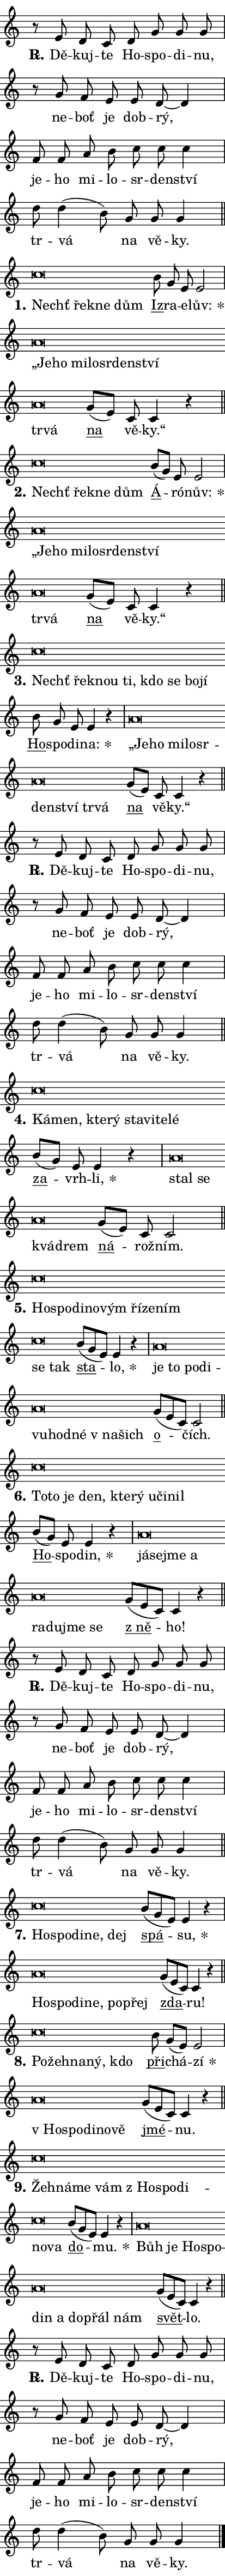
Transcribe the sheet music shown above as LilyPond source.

\version "2.22.1"
\header { tagline = "" }
\paper {
  indent = 0\cm
  top-margin = 0\cm
  right-margin = 0\cm
  bottom-margin = 0\cm
  left-margin = 0\cm
  paper-width = 7\cm
  page-breaking = #ly:one-page-breaking
  system-system-spacing.basic-distance = #11
  score-system-spacing.basic-distance = #11.3
  ragged-last = ##f
}


%% Author: Thomas Morley
%% https://lists.gnu.org/archive/html/lilypond-user/2020-05/msg00002.html
#(define (line-position grob)
"Returns position of @var[grob} in current system:
   @code{'start}, if at first time-step
   @code{'end}, if at last time-step
   @code{'middle} otherwise
"
  (let* ((col (ly:item-get-column grob))
         (ln (ly:grob-object col 'left-neighbor))
         (rn (ly:grob-object col 'right-neighbor))
         (col-to-check-left (if (ly:grob? ln) ln col))
         (col-to-check-right (if (ly:grob? rn) rn col))
         (break-dir-left
           (and
             (ly:grob-property col-to-check-left 'non-musical #f)
             (ly:item-break-dir col-to-check-left)))
         (break-dir-right
           (and
             (ly:grob-property col-to-check-right 'non-musical #f)
             (ly:item-break-dir col-to-check-right))))
        (cond ((eqv? 1 break-dir-left) 'start)
              ((eqv? -1 break-dir-right) 'end)
              (else 'middle))))

#(define (tranparent-at-line-position vctor)
  (lambda (grob)
  "Relying on @code{line-position} select the relevant enry from @var{vctor}.
Used to determine transparency,"
    (case (line-position grob)
      ((end) (not (vector-ref vctor 0)))
      ((middle) (not (vector-ref vctor 1)))
      ((start) (not (vector-ref vctor 2))))))

noteHeadBreakVisibility =
#(define-music-function (break-visibility)(vector?)
"Makes @code{NoteHead}s transparent relying on @var{break-visibility}"
#{
  \override NoteHead.transparent =
    #(tranparent-at-line-position break-visibility)
#})

#(define delete-ledgers-for-transparent-note-heads
  (lambda (grob)
    "Reads whether a @code{NoteHead} is transparent.
If so this @code{NoteHead} is removed from @code{'note-heads} from
@var{grob}, which is supposed to be @code{LedgerLineSpanner}.
As a result ledgers are not printed for this @code{NoteHead}"
    (let* ((nhds-array (ly:grob-object grob 'note-heads))
           (nhds-list
             (if (ly:grob-array? nhds-array)
                 (ly:grob-array->list nhds-array)
                 '()))
           ;; Relies on the transparent-property being done before
           ;; Staff.LedgerLineSpanner.after-line-breaking is executed.
           ;; This is fragile ...
           (to-keep
             (remove
               (lambda (nhd)
                 (ly:grob-property nhd 'transparent #f))
               nhds-list)))
      ;; TODO find a better method to iterate over grob-arrays, similiar
      ;; to filter/remove etc for lists
      ;; For now rebuilt from scratch
      (set! (ly:grob-object grob 'note-heads)  '())
      (for-each
        (lambda (nhd)
          (ly:pointer-group-interface::add-grob grob 'note-heads nhd))
        to-keep))))

hideNotes = {
  \noteHeadBreakVisibility #begin-of-line-visible
}
unHideNotes = {
  \noteHeadBreakVisibility #all-visible
}

% work-around for resetting accidentals
% https://lilypond.org/doc/v2.23/Documentation/notation/displaying-rhythms#unmetered-music
cadenzaMeasure = {
  \cadenzaOff
  \partial 1024 s1024
  \cadenzaOn
}

#(define-markup-command (accent layout props text) (markup?)
  "Underline accented syllable"
  (interpret-markup layout props
    #{\markup \override #'(offset . 4.3) \underline { #text }#}))

responsum = \markup \concat {
  "R" \hspace #-1.05 \path #0.1 #'((moveto 0 0.07) (lineto 0.9 0.8)) \hspace #0.05 "."
}

\layout {
    \context {
        \Staff
        \remove "Time_signature_engraver"
        \override LedgerLineSpanner.after-line-breaking = #delete-ledgers-for-transparent-note-heads
    }
    \context {
        \Voice {
            \override NoteHead.output-attributes = #'((class . "notehead"))
            \override Hairpin.height = #0.55
        }
    }
    \context {
        \Lyrics {
            \override StanzaNumber.output-attributes = #'((class . "stanzanumber"))
            \override LyricSpace.minimum-distance = #0.9
            \override LyricText.font-name = #"TeX Gyre Schola"
            \override LyricText.font-size = 1
            \override StanzaNumber.font-name = #"TeX Gyre Schola Bold"
            \override StanzaNumber.font-size = 1
        }
    }
}

% magnetic-lyrics.ily
%
%   written by
%     Jean Abou Samra <jean@abou-samra.fr>
%     Werner Lemberg <wl@gnu.org>
%
%   adapted by
%     Jiri Hon <jiri.hon@gmail.com>
%
% Version 2022-Apr-15

% https://www.mail-archive.com/lilypond-user@gnu.org/msg149350.html

#(define (Left_hyphen_pointer_engraver context)
   "Collect syllable-hyphen-syllable occurrences in lyrics and store
them in properties.  This engraver only looks to the left.  For
example, if the lyrics input is @code{foo -- bar}, it does the
following.

@itemize @bullet
@item
Set the @code{text} property of the @code{LyricHyphen} grob between
@q{foo} and @q{bar} to @code{foo}.

@item
Set the @code{left-hyphen} property of the @code{LyricText} grob with
text @q{foo} to the @code{LyricHyphen} grob between @q{foo} and
@q{bar}.
@end itemize

Use this auxiliary engraver in combination with the
@code{lyric-@/text::@/apply-@/magnetic-@/offset!} hook."
   (let ((hyphen #f)
         (text #f))
     (make-engraver
      (acknowledgers
       ((lyric-syllable-interface engraver grob source-engraver)
        (set! text grob)))
      (end-acknowledgers
       ((lyric-hyphen-interface engraver grob source-engraver)
        ;(when (not (grob::has-interface grob 'lyric-space-interface))
          (set! hyphen grob)));)
      ((stop-translation-timestep engraver)
       (when (and text hyphen)
         (ly:grob-set-object! text 'left-hyphen hyphen))
       (set! text #f)
       (set! hyphen #f)))))

#(define (lyric-text::apply-magnetic-offset! grob)
   "If the space between two syllables is less than the value in
property @code{LyricText@/.details@/.squash-threshold}, move the right
syllable to the left so that it gets concatenated with the left
syllable.

Use this function as a hook for
@code{LyricText@/.after-@/line-@/breaking} if the
@code{Left_@/hyphen_@/pointer_@/engraver} is active."
   (let ((hyphen (ly:grob-object grob 'left-hyphen #f)))
     (when hyphen
       (let ((left-text (ly:spanner-bound hyphen LEFT)))
         (when (grob::has-interface left-text 'lyric-syllable-interface)
           (let* ((common (ly:grob-common-refpoint grob left-text X))
                  (this-x-ext (ly:grob-extent grob common X))
                  (left-x-ext
                   (begin
                     ;; Trigger magnetism for left-text.
                     (ly:grob-property left-text 'after-line-breaking)
                     (ly:grob-extent left-text common X)))
                  ;; `delta` is the gap width between two syllables.
                  (delta (- (interval-start this-x-ext)
                            (interval-end left-x-ext)))
                  (details (ly:grob-property grob 'details))
                  (threshold (assoc-get 'squash-threshold details 0.2)))
             (when (< delta threshold)
               (let* (;; We have to manipulate the input text so that
                      ;; ligatures crossing syllable boundaries are not
                      ;; disabled.  For languages based on the Latin
                      ;; script this is essentially a beautification.
                      ;; However, for non-Western scripts it can be a
                      ;; necessity.
                      (lt (ly:grob-property left-text 'text))
                      (rt (ly:grob-property grob 'text))
                      (is-space (grob::has-interface hyphen 'lyric-space-interface))
                      (space (if is-space " " ""))
                      (space-markup (grob-interpret-markup grob " "))
                      (space-size (interval-length (ly:stencil-extent space-markup X)))
                      (extra-delta (if is-space space-size 0))
                      ;; Append new syllable.
                      (ltrt-space (if (and (string? lt) (string? rt))
                                (string-append lt space rt)
                                (make-concat-markup (list lt space rt))))
                      ;; Right-align `ltrt` to the right side.
                      (ltrt-space-markup (grob-interpret-markup
                               grob
                               (make-translate-markup
                                (cons (interval-length this-x-ext) 0)
                                (make-right-align-markup ltrt-space)))))
                 (begin
                   ;; Don't print `left-text`.
                   (ly:grob-set-property! left-text 'stencil #f)
                   ;; Set text and stencil (which holds all collected
                   ;; syllables so far) and shift it to the left.
                   (ly:grob-set-property! grob 'text ltrt-space)
                   (ly:grob-set-property! grob 'stencil ltrt-space-markup)
                   (ly:grob-translate-axis! grob (- (- delta extra-delta)) X))))))))))


#(define (lyric-hyphen::displace-bounds-first grob)
   ;; Make very sure this callback isn't triggered too early.
   (let ((left (ly:spanner-bound grob LEFT))
         (right (ly:spanner-bound grob RIGHT)))
     (ly:grob-property left 'after-line-breaking)
     (ly:grob-property right 'after-line-breaking)
     (ly:lyric-hyphen::print grob)))

squashThreshold = #0.4

\layout {
  \context {
    \Lyrics
    \consists #Left_hyphen_pointer_engraver
    \override LyricText.after-line-breaking =
      #lyric-text::apply-magnetic-offset!
    \override LyricHyphen.stencil = #lyric-hyphen::displace-bounds-first
    \override LyricText.details.squash-threshold = \squashThreshold
    \override LyricHyphen.minimum-distance = 0
    \override LyricHyphen.minimum-length = \squashThreshold
  }
}

squash = \override LyricText.details.squash-threshold = 9999
unSquash = \override LyricText.details.squash-threshold = \squashThreshold

left = \override LyricText.self-alignment-X = #LEFT
unLeft = \revert LyricText.self-alignment-X

starOffset = #(lambda (grob) 
                (let ((x_offset (ly:self-alignment-interface::aligned-on-x-parent grob)))
                  (if (= x_offset 0) 0 (+ x_offset 1.2))))

star = #(define-music-function (syllable)(string?)
"Append star separator at the end of a syllable"
#{
  \once \override LyricText.X-offset = #starOffset
  \lyricmode { \markup {
    #syllable
    \override #'((font-name . "TeX Gyre Schola Bold")) \hspace #0.2 \lower #0.65 \larger "*"
  } }
#})

starAccent = #(define-music-function (syllable)(string?)
"Append star separator at the end of a syllable and make accent"
#{
  \once \override LyricText.X-offset = #starOffset
  \lyricmode { \markup {
    \accent #syllable
    \override #'((font-name . "TeX Gyre Schola Bold")) \hspace #0.2 \lower #0.65 \larger "*"
  } }
#})

breath = #(define-music-function (syllable)(string?)
"Append breathing indicator at the end of a syllable"
#{
  \lyricmode { \markup { #syllable "+" } }
#})

optionalBreath = #(define-music-function (syllable)(string?)
"Append optional breathing indicator at the end of a syllable"
#{
  \lyricmode { \markup { #syllable "(+)" } }
#})


\score {
    <<
        \new Voice = "melody" { \cadenzaOn \key c \major \relative { r8 e' d c d g g g \cadenzaMeasure \bar "|" r g f e e d~ d4 \cadenzaMeasure \bar "|" f8 f a b c c c4 \cadenzaMeasure \bar "|" d8 d4( b8)] g g g4 \cadenzaMeasure \bar "||" \break } }
        \new Lyrics \lyricsto "melody" { \lyricmode { \set stanza = \responsum
Dě -- kuj -- te Ho -- spo -- di -- nu, ne -- boť je dob -- rý, je -- ho mi -- lo -- sr -- den -- ství tr -- vá na vě -- ky. } }
    >>
    \layout {}
}

\score {
    <<
        \new Voice = "melody" { \cadenzaOn \key c \major \relative { c''\breve*1/16 \hideNotes \breve*1/16 \bar "" \breve*1/16 \breve*1/16 \bar "" \unHideNotes \bar "" b8 g e e2 \cadenzaMeasure \bar "|" a\breve*1/16 \hideNotes \breve*1/16 \bar "" \breve*1/16 \bar "" \breve*1/16 \bar "" \breve*1/16 \bar "" \breve*1/16 \bar "" \breve*1/16 \bar "" \breve*1/16 \breve*1/16 \bar "" \unHideNotes \bar "" g8[( e)] c c4 r \cadenzaMeasure \bar "||" \break } }
        \new Lyrics \lyricsto "melody" { \lyricmode { \set stanza = "1."
\left Nechť \squash řek -- ne dům \unLeft \unSquash \markup \accent Iz -- ra -- e -- \star lův: \left „Je -- \squash ho mi -- lo -- sr -- den -- ství tr -- vá \unLeft \unSquash \markup \accent na vě -- ky.“ } }
    >>
    \layout {}
}

\score {
    <<
        \new Voice = "melody" { \cadenzaOn \key c \major \relative { c''\breve*1/16 \hideNotes \breve*1/16 \bar "" \breve*1/16 \breve*1/16 \bar "" \unHideNotes \bar "" b8[( g)] e e2 \cadenzaMeasure \bar "|" a\breve*1/16 \hideNotes \breve*1/16 \bar "" \breve*1/16 \bar "" \breve*1/16 \bar "" \breve*1/16 \bar "" \breve*1/16 \bar "" \breve*1/16 \bar "" \breve*1/16 \breve*1/16 \bar "" \unHideNotes \bar "" g8[( e)] c c4 r \cadenzaMeasure \bar "||" \break } }
        \new Lyrics \lyricsto "melody" { \lyricmode { \set stanza = "2."
\left Nechť \squash řek -- ne dům \unLeft \unSquash \markup \accent Á -- ró -- \star nův: \left „Je -- \squash ho mi -- lo -- sr -- den -- ství tr -- vá \unLeft \unSquash \markup \accent na vě -- ky.“ } }
    >>
    \layout {}
}

\score {
    <<
        \new Voice = "melody" { \cadenzaOn \key c \major \relative { c''\breve*1/16 \hideNotes \breve*1/16 \bar "" \breve*1/16 \bar "" \breve*1/16 \bar "" \breve*1/16 \bar "" \breve*1/16 \bar "" \breve*1/16 \breve*1/16 \bar "" \unHideNotes \bar "" b8 g e e4 r \cadenzaMeasure \bar "|" a\breve*1/16 \hideNotes \breve*1/16 \bar "" \breve*1/16 \bar "" \breve*1/16 \bar "" \breve*1/16 \bar "" \breve*1/16 \bar "" \breve*1/16 \bar "" \breve*1/16 \breve*1/16 \bar "" \unHideNotes \bar "" g8[( e)] c c4 r \cadenzaMeasure \bar "||" \break } }
        \new Lyrics \lyricsto "melody" { \lyricmode { \set stanza = "3."
\left Nechť \squash řek -- nou ti, kdo se bo -- jí \unLeft \unSquash \markup \accent Ho -- spo -- di -- \star na: \left „Je -- \squash ho mi -- lo -- sr -- den -- ství tr -- vá \unLeft \unSquash \markup \accent na vě -- ky.“ } }
    >>
    \layout {}
}

\score {
    <<
        \new Voice = "melody" { \cadenzaOn \key c \major \relative { r8 e' d c d g g g \cadenzaMeasure \bar "|" r g f e e d~ d4 \cadenzaMeasure \bar "|" f8 f a b c c c4 \cadenzaMeasure \bar "|" d8 d4( b8)] g g g4 \cadenzaMeasure \bar "||" \break } }
        \new Lyrics \lyricsto "melody" { \lyricmode { \set stanza = \responsum
Dě -- kuj -- te Ho -- spo -- di -- nu, ne -- boť je dob -- rý, je -- ho mi -- lo -- sr -- den -- ství tr -- vá na vě -- ky. } }
    >>
    \layout {}
}

\score {
    <<
        \new Voice = "melody" { \cadenzaOn \key c \major \relative { c''\breve*1/16 \hideNotes \breve*1/16 \bar "" \breve*1/16 \bar "" \breve*1/16 \bar "" \breve*1/16 \bar "" \breve*1/16 \bar "" \breve*1/16 \breve*1/16 \bar "" \unHideNotes \bar "" b8[( g)] e e4 r \cadenzaMeasure \bar "|" a\breve*1/16 \hideNotes \breve*1/16 \bar "" \breve*1/16 \breve*1/16 \bar "" \unHideNotes \bar "" g8[( e)] c c2 \cadenzaMeasure \bar "||" \break } }
        \new Lyrics \lyricsto "melody" { \lyricmode { \set stanza = "4."
\left Ká -- \squash men, kte -- rý sta -- vi -- te -- lé \unLeft \unSquash \markup \accent za -- vrh -- \star li, \left stal \squash se kvá -- drem \unLeft \unSquash \markup \accent ná -- rož -- ním. } }
    >>
    \layout {}
}

\score {
    <<
        \new Voice = "melody" { \cadenzaOn \key c \major \relative { c''\breve*1/16 \hideNotes \breve*1/16 \bar "" \breve*1/16 \bar "" \breve*1/16 \bar "" \breve*1/16 \bar "" \breve*1/16 \bar "" \breve*1/16 \bar "" \breve*1/16 \bar "" \breve*1/16 \breve*1/16 \bar "" \unHideNotes \bar "" b8[( g e)] e4 r \cadenzaMeasure \bar "|" a\breve*1/16 \hideNotes \breve*1/16 \bar "" \breve*1/16 \bar "" \breve*1/16 \bar "" \breve*1/16 \bar "" \breve*1/16 \bar "" \breve*1/16 \bar "" \breve*1/16 \breve*1/16 \bar "" \unHideNotes \bar "" g8[( e c)] c2 \cadenzaMeasure \bar "||" \break } }
        \new Lyrics \lyricsto "melody" { \lyricmode { \set stanza = "5."
\left Ho -- \squash spo -- di -- no -- vým ří -- ze -- ním se tak \unLeft \unSquash \markup \accent sta -- \star lo, \left je \squash to po -- di -- vu -- hod -- né "v na" -- šich \unLeft \unSquash \markup \accent o -- čích. } }
    >>
    \layout {}
}

\score {
    <<
        \new Voice = "melody" { \cadenzaOn \key c \major \relative { c''\breve*1/16 \hideNotes \breve*1/16 \bar "" \breve*1/16 \bar "" \breve*1/16 \bar "" \breve*1/16 \bar "" \breve*1/16 \bar "" \breve*1/16 \bar "" \breve*1/16 \breve*1/16 \bar "" \unHideNotes \bar "" b8[( g)] e e4 r \cadenzaMeasure \bar "|" a\breve*1/16 \hideNotes \breve*1/16 \bar "" \breve*1/16 \bar "" \breve*1/16 \bar "" \breve*1/16 \bar "" \breve*1/16 \bar "" \breve*1/16 \breve*1/16 \bar "" \unHideNotes \bar "" g8[( e c)] c4 r \cadenzaMeasure \bar "||" \break } }
        \new Lyrics \lyricsto "melody" { \lyricmode { \set stanza = "6."
\left To -- \squash to je den, kte -- rý u -- či -- nil \unLeft \unSquash \markup \accent Ho -- spo -- \star din, \left já -- \squash sej -- me a ra -- du -- jme se \unLeft \unSquash \markup \accent "z ně" -- ho! } }
    >>
    \layout {}
}

\score {
    <<
        \new Voice = "melody" { \cadenzaOn \key c \major \relative { r8 e' d c d g g g \cadenzaMeasure \bar "|" r g f e e d~ d4 \cadenzaMeasure \bar "|" f8 f a b c c c4 \cadenzaMeasure \bar "|" d8 d4( b8)] g g g4 \cadenzaMeasure \bar "||" \break } }
        \new Lyrics \lyricsto "melody" { \lyricmode { \set stanza = \responsum
Dě -- kuj -- te Ho -- spo -- di -- nu, ne -- boť je dob -- rý, je -- ho mi -- lo -- sr -- den -- ství tr -- vá na vě -- ky. } }
    >>
    \layout {}
}

\score {
    <<
        \new Voice = "melody" { \cadenzaOn \key c \major \relative { c''\breve*1/16 \hideNotes \breve*1/16 \bar "" \breve*1/16 \bar "" \breve*1/16 \breve*1/16 \bar "" \unHideNotes \bar "" b8[( g e)] e4 r \cadenzaMeasure \bar "|" a\breve*1/16 \hideNotes \breve*1/16 \bar "" \breve*1/16 \bar "" \breve*1/16 \bar "" \breve*1/16 \breve*1/16 \bar "" \unHideNotes \bar "" g8[( e c)] c4 r \cadenzaMeasure \bar "||" \break } }
        \new Lyrics \lyricsto "melody" { \lyricmode { \set stanza = "7."
\left Ho -- \squash spo -- di -- ne, dej \unLeft \unSquash \markup \accent spá -- \star su, \left Ho -- \squash spo -- di -- ne, po -- přej \unLeft \unSquash \markup \accent zda -- ru! } }
    >>
    \layout {}
}

\score {
    <<
        \new Voice = "melody" { \cadenzaOn \key c \major \relative { c''\breve*1/16 \hideNotes \breve*1/16 \bar "" \breve*1/16 \bar "" \breve*1/16 \breve*1/16 \bar "" \unHideNotes \bar "" b8 g[( e)] e2 \cadenzaMeasure \bar "|" a\breve*1/16 \hideNotes \breve*1/16 \bar "" \breve*1/16 \bar "" \breve*1/16 \breve*1/16 \bar "" \unHideNotes \bar "" g8[( e c)] c4 r \cadenzaMeasure \bar "||" \break } }
        \new Lyrics \lyricsto "melody" { \lyricmode { \set stanza = "8."
\left Po -- \squash žeh -- na -- ný, kdo \unLeft \unSquash \markup \accent při -- chá -- \star zí \left "v Ho" -- \squash spo -- di -- no -- vě \unLeft \unSquash \markup \accent jmé -- nu. } }
    >>
    \layout {}
}

\score {
    <<
        \new Voice = "melody" { \cadenzaOn \key c \major \relative { c''\breve*1/16 \hideNotes \breve*1/16 \bar "" \breve*1/16 \bar "" \breve*1/16 \bar "" \breve*1/16 \bar "" \breve*1/16 \bar "" \breve*1/16 \bar "" \breve*1/16 \breve*1/16 \bar "" \unHideNotes \bar "" b8[( g e)] e4 r \cadenzaMeasure \bar "|" a\breve*1/16 \hideNotes \breve*1/16 \bar "" \breve*1/16 \bar "" \breve*1/16 \bar "" \breve*1/16 \bar "" \breve*1/16 \bar "" \breve*1/16 \bar "" \breve*1/16 \breve*1/16 \bar "" \unHideNotes \bar "" g8[( e c)] c4 r \cadenzaMeasure \bar "||" \break } }
        \new Lyrics \lyricsto "melody" { \lyricmode { \set stanza = "9."
\left Žeh -- \squash ná -- me vám "z Ho" -- spo -- di -- no -- va \unLeft \unSquash \markup \accent do -- \star mu. \left Bůh \squash je Ho -- spo -- din a do -- přál nám \unLeft \unSquash \markup \accent svět -- lo. } }
    >>
    \layout {}
}

\score {
    <<
        \new Voice = "melody" { \cadenzaOn \key c \major \relative { r8 e' d c d g g g \cadenzaMeasure \bar "|" r g f e e d~ d4 \cadenzaMeasure \bar "|" f8 f a b c c c4 \cadenzaMeasure \bar "|" d8 d4( b8)] g g g4 \cadenzaMeasure \bar "||" \break } \bar "|." }
        \new Lyrics \lyricsto "melody" { \lyricmode { \set stanza = \responsum
Dě -- kuj -- te Ho -- spo -- di -- nu, ne -- boť je dob -- rý, je -- ho mi -- lo -- sr -- den -- ství tr -- vá na vě -- ky. } }
    >>
    \layout {}
}
